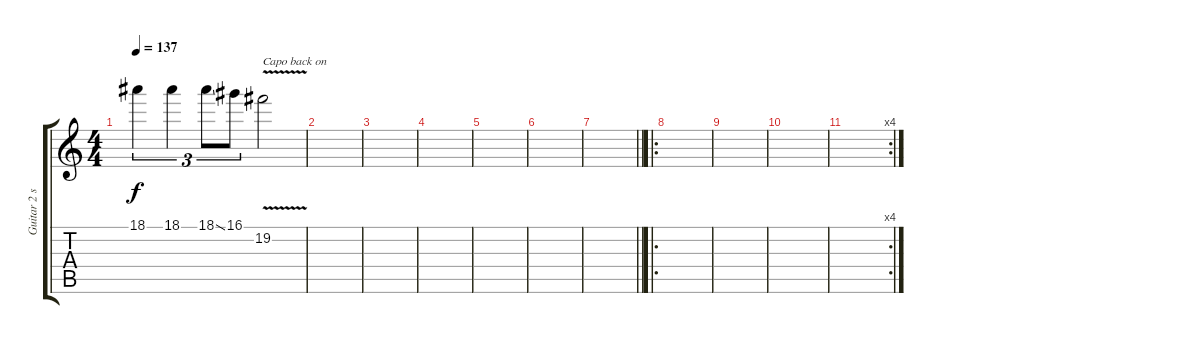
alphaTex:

\track ("Guitar 2 solo (no capo)" "Guitar 2 s") {instrument overdrivenguitar}
\staff {score tabs}
\tuning (E4 B3 G3 D3 A2 E2) {hide}
\ts (4 4)
\tempo 137
\clef g2
\ks c
18.1{t}.4{tu (3 2) dy f} 18.1.4{tu (3 2)} 18.1{ss}.8{tu (3 2)} 16.1.8{tu (3 2)} 19.2{v}.2{txt "Capo back on"} |
|
|
|
|
|
\barLineRight lightlight
|
\ro
|
|
|
\rc 4
